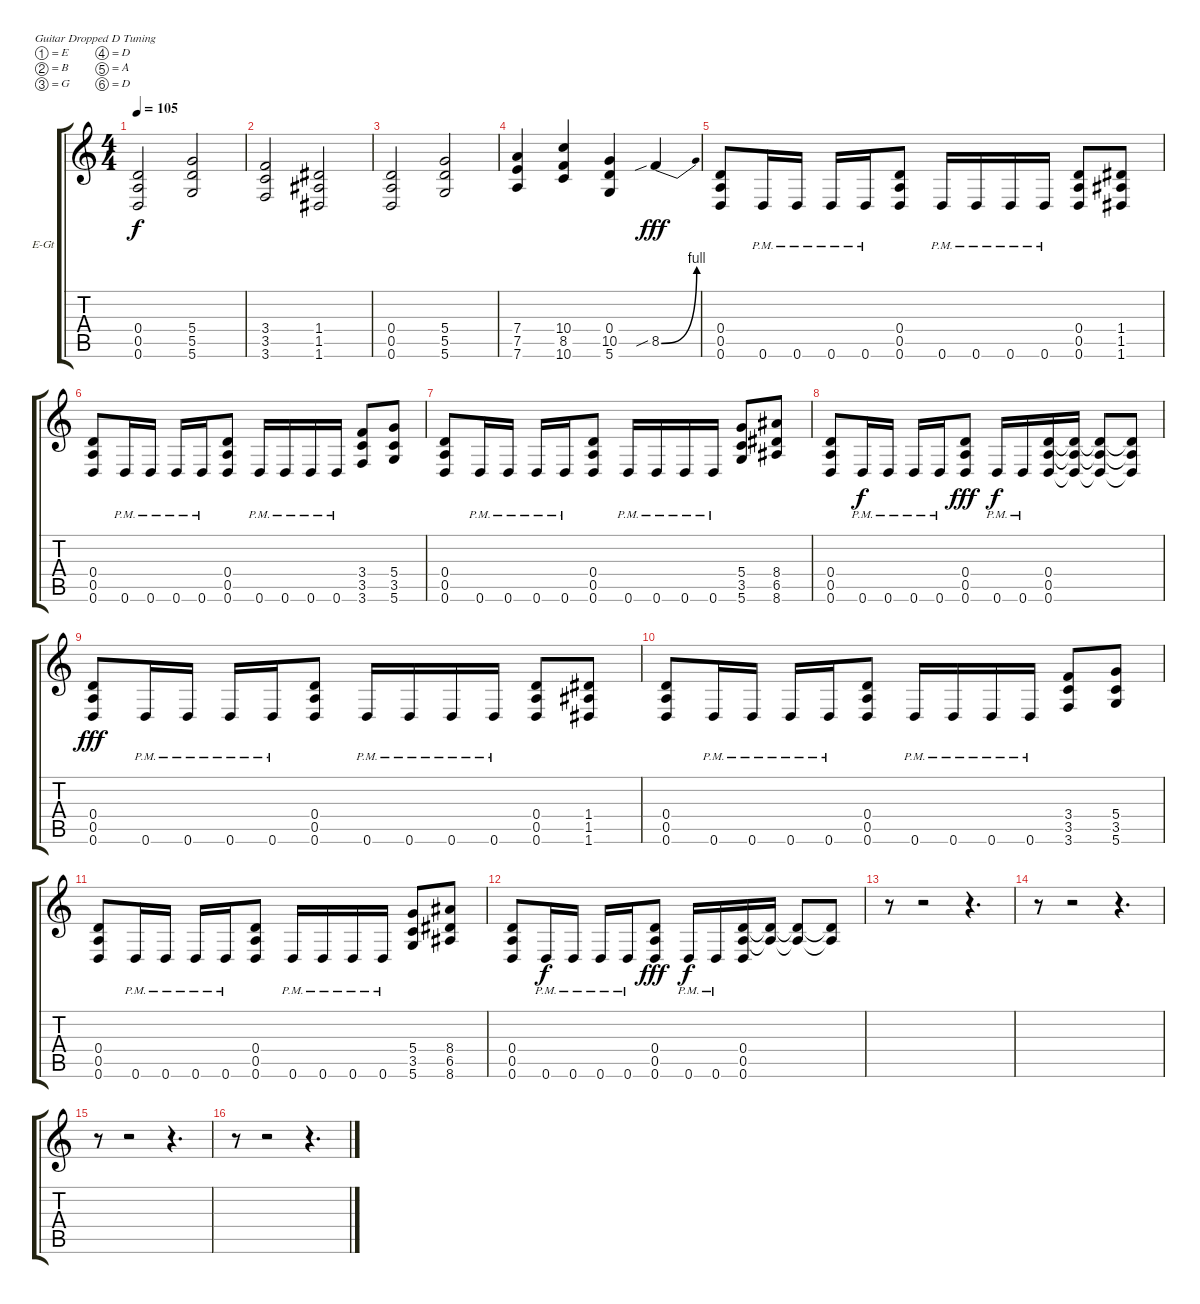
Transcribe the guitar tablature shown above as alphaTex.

\bracketExtendMode groupsimilarinstruments
\firstSystemTrackNameOrientation horizontal
\otherSystemsTrackNameOrientation horizontal
\track ("Distortion-guitar (Paul)" "E-Gt") {instrument distortionguitar}
\staff {score tabs}
\tuning (E4 B3 G3 D3 A2 D2)
\ts (4 4)
\tempo 105
\clef g2
\ks c
(0.4 0.5 0.6).2{dy f} (5.4 5.6 5.5).2 |
(3.4 3.5 3.6).2 (1.4 1.5 1.6).2 |
(0.4 0.5 0.6).2 (5.4 5.6 5.5).2 |
(7.4 7.5 7.6).4 (8.5 10.6 10.4).4 (10.5 0.4 5.6).4 8.5{be (bend 0 0 60 4) sib}.4{dy fff} |
(0.4 0.5 0.6).8 0.6{pm}.16 0.6{pm}.16 0.6{pm}.16 0.6{pm}.16 (0.4 0.5 0.6).8 0.6{pm}.16 0.6{pm}.16 0.6{pm}.16 0.6{pm}.16 (0.4 0.5 0.6).8 (1.4 1.5 1.6).8 |
(0.4 0.5 0.6).8 0.6{pm}.16 0.6{pm}.16 0.6{pm}.16 0.6{pm}.16 (0.4 0.5 0.6).8 0.6{pm}.16 0.6{pm}.16 0.6{pm}.16 0.6{pm}.16 (3.4 3.5 3.6).8 (3.5 5.6 5.4).8 |
(0.4 0.5 0.6).8 0.6{pm}.16 0.6{pm}.16 0.6{pm}.16 0.6{pm}.16 (0.4 0.5 0.6).8 0.6{pm}.16 0.6{pm}.16 0.6{pm}.16 0.6{pm}.16 (3.5 5.6 5.4).8 (6.5 8.6 8.4).8 |
(0.4 0.5 0.6).8 0.6{pm}.16{dy f} 0.6{pm}.16 0.6{pm}.16 0.6{pm}.16 (0.4 0.5 0.6).8{dy fff} 0.6{pm}.16{dy f} 0.6{pm}.16 (0.4 0.5 0.6).16 (0.4{t} 0.5{t} 0.6{t}).16 (0.4{t} 0.5{t} 0.6{t}).8 (0.4{t} 0.5{t} 0.6{t}).8 |
(0.4 0.5 0.6).8{dy fff} 0.6{pm}.16 0.6{pm}.16 0.6{pm}.16 0.6{pm}.16 (0.4 0.5 0.6).8 0.6{pm}.16 0.6{pm}.16 0.6{pm}.16 0.6{pm}.16 (0.4 0.5 0.6).8 (1.4 1.5 1.6).8 |
(0.4 0.5 0.6).8 0.6{pm}.16 0.6{pm}.16 0.6{pm}.16 0.6{pm}.16 (0.4 0.5 0.6).8 0.6{pm}.16 0.6{pm}.16 0.6{pm}.16 0.6{pm}.16 (3.4 3.5 3.6).8 (3.5 5.6 5.4).8 |
(0.4 0.5 0.6).8 0.6{pm}.16 0.6{pm}.16 0.6{pm}.16 0.6{pm}.16 (0.4 0.5 0.6).8 0.6{pm}.16 0.6{pm}.16 0.6{pm}.16 0.6{pm}.16 (3.5 5.6 5.4).8 (6.5 8.6 8.4).8 |
(0.4 0.5 0.6).8 0.6{pm}.16{dy f} 0.6{pm}.16 0.6{pm}.16 0.6{pm}.16 (0.4 0.5 0.6).8{dy fff} 0.6{pm}.16{dy f} 0.6{pm}.16 (0.4 0.5 0.6).16 (0.4{t} 0.5{t}).16 (0.4{t} 0.5{t}).8 (0.4{t} 0.5{t}).8 |
r.8 r.2 r.4{d} |
r.8 r.2 r.4{d} |
r.8 r.2 r.4{d} |
r.8 r.2 r.4{d}
